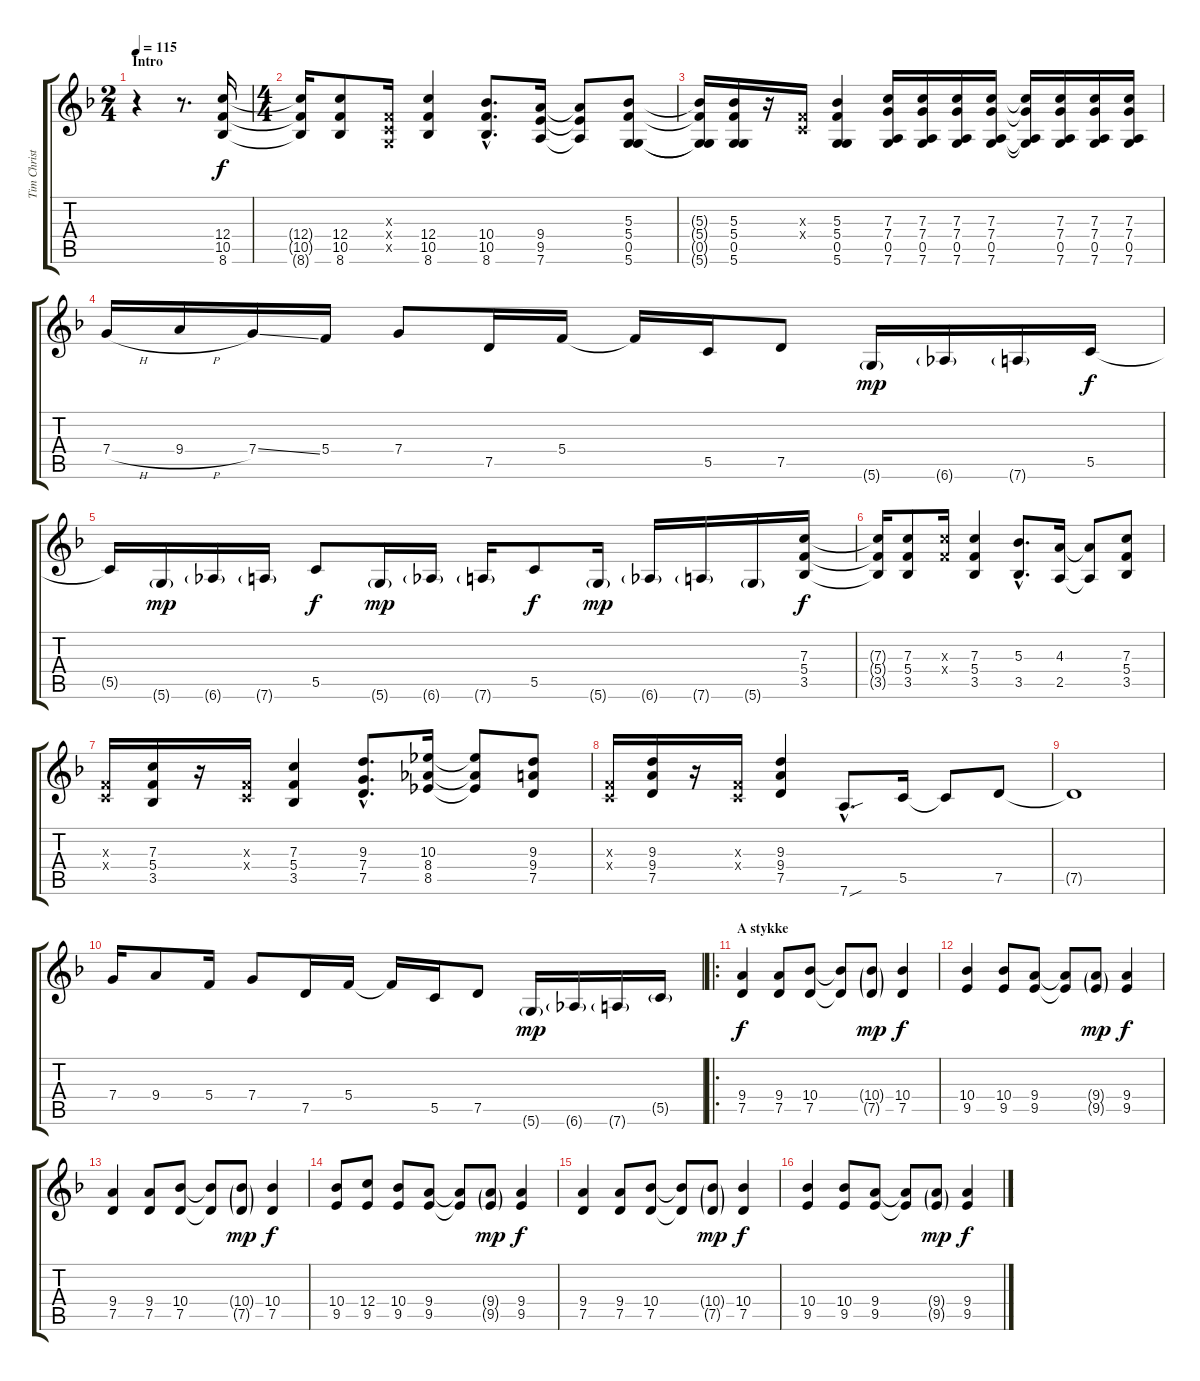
\track ("Tim Christensen (Guitar)" "Tim Christ") {instrument distortionguitar}
\staff {score tabs}
\tuning (D4 A3 F3 C3 G2 D2) {hide}
\ts (2 4)
\section ("" "Intro")
\tempo 115
\clef g2
\ks f
r.4{dy f instrument distortionguitar} r.8{d} (12.4 10.5 8.6).16 |
\ts (4 4)
(12.4{t} 10.5{t} 8.6{t}).16 (12.4 10.5 8.6).8 (0.3{x} 0.4{x} 0.5{x}).16 (12.4 10.5 8.6).4 (10.4{hac} 10.5{hac} 8.6{hac}).8{d} (9.4 9.5 7.6).16 (9.4{t} 9.5{t} 7.6{t}).8 (5.3 5.4 0.5 5.6).8 |
(5.3{t} 5.4{t} 0.5{t} 5.6{t}).16 (5.3 5.4 0.5 5.6).16 r.16 (0.3{x} 0.4{x}).16 (5.3 5.4 0.5 5.6).4 (7.3 7.4 0.5 7.6).16 (7.3 7.4 0.5 7.6).16 (7.3 7.4 0.5 7.6).16 (7.3 7.4 0.5 7.6).16 (7.3{t} 7.4{t} 0.5{t} 7.6{t}).16 (7.3 7.4 0.5 7.6).16 (7.3 7.4 0.5 7.6).16 (7.3 7.4 0.5 7.6).16 |
7.4{h}.16 9.4{h}.16 7.4{ss}.16 5.4.16 7.4.8 7.5.16 5.4.16 5.4{t}.16 5.5.16 7.5.8 5.6{g}.16{dy mp} 6.6{g}.16 7.6{g}.16 5.5.16{dy f} |
5.5{t}.16 5.6{g}.16{dy mp} 6.6{g}.16 7.6{g}.16 5.5.8{dy f} 5.6{g}.16{dy mp} 6.6{g}.16 7.6{g}.16 5.5.8{dy f} 5.6{g}.16{dy mp} 6.6{g}.16 7.6{g}.16 5.6{g}.16 (7.3 5.4 3.5).16{dy f} |
(7.3{t} 5.4{t} 3.5{t}).16 (7.3 5.4 3.5).8 (7.3{x} 5.4{x}).16 (7.3 5.4 3.5).4 (5.3{hac} 3.5{hac}).8{d} (4.3 2.5).16 (4.3{t} 2.5{t}).8 (7.3 5.4 3.5).8 |
(0.3{x} 0.4{x}).16 (7.3 5.4 3.5).16 r.16 (0.3{x} 0.4{x}).16 (7.3 5.4 3.5).4 (9.3{hac} 7.4{hac} 7.5{hac}).8{d} (10.3 8.4 8.5).16 (10.3{t} 8.4{t} 8.5{t}).8 (9.3 9.4 7.5).8 |
(0.3{x} 0.4{x}).16 (9.3 9.4 7.5).16 r.16 (0.3{x} 0.4{x}).16 (9.3 9.4 7.5).4 7.6{sou hac}.8{d} 5.5.16 5.5{t}.8 7.5.8 |
7.5{t}.1 |
7.4.16 9.4.8 5.4.16 7.4.8 7.5.16 5.4.16 5.4{t}.16 5.5.16 7.5.8 5.6{g}.16{dy mp} 6.6{g}.16 7.6{g}.16 5.5{g}.16 |
\ro
\section ("" "A stykke")
(9.4 7.5).4{dy f} (9.4 7.5).8 (10.4 7.5).8 (10.4{t} 7.5{t}).8 (10.4{g} 7.5{g}).8{dy mp} (10.4 7.5).4{dy f} |
(10.4 9.5).4 (10.4 9.5).8 (9.4 9.5).8 (9.4{t} 9.5{t}).8 (9.4{g} 9.5{g}).8{dy mp} (9.4 9.5).4{dy f} |
(9.4 7.5).4 (9.4 7.5).8 (10.4 7.5).8 (10.4{t} 7.5{t}).8 (10.4{g} 7.5{g}).8{dy mp} (10.4 7.5).4{dy f} |
(10.4 9.5).8 (12.4 9.5).8 (10.4 9.5).8 (9.4 9.5).8 (9.4{t} 9.5{t}).8 (9.4{g} 9.5{g}).8{dy mp} (9.4 9.5).4{dy f} |
(9.4 7.5).4 (9.4 7.5).8 (10.4 7.5).8 (10.4{t} 7.5{t}).8 (10.4{g} 7.5{g}).8{dy mp} (10.4 7.5).4{dy f} |
(10.4 9.5).4 (10.4 9.5).8 (9.4 9.5).8 (9.4{t} 9.5{t}).8 (9.4{g} 9.5{g}).8{dy mp} (9.4 9.5).4{dy f}
